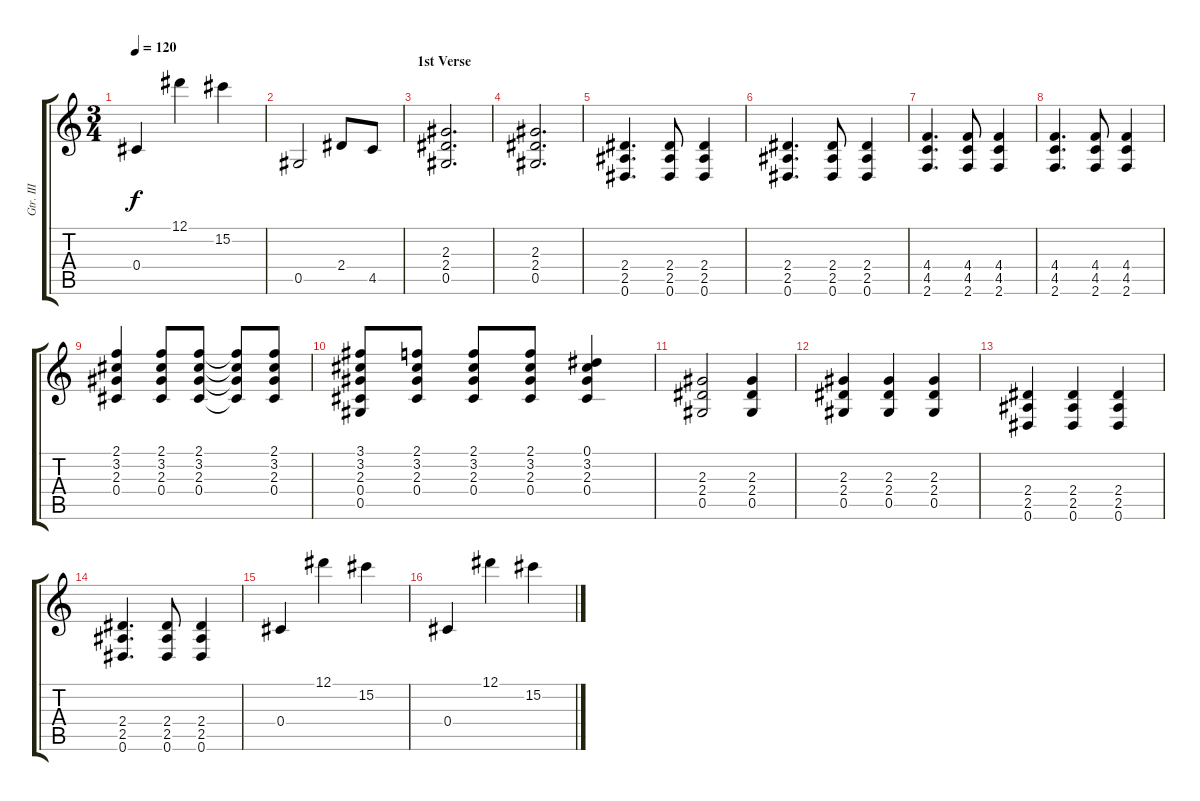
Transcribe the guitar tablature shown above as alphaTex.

\track ("Gtr. III" "Gtr. III") {instrument acousticguitarsteel}
\staff {score tabs}
\tuning (Eb4 Bb3 Gb3 Db3 Ab2 Eb2) {hide}
\ts (3 4)
\tempo 120
\clef g2
\ks c
0.4.4{dy f} 12.1.4 15.2.4 |
0.5.2 2.4.8 4.5.8 |
\section ("" "1st Verse")
(2.3 2.4 0.5).2{d} |
(2.3 2.4 0.5).2{d} |
(2.4 2.5 0.6).4{d} (2.4 2.5 0.6).8 (2.4 2.5 0.6).4 |
(2.4 2.5 0.6).4{d} (2.4 2.5 0.6).8 (2.4 2.5 0.6).4 |
(4.4 4.5 2.6).4{d} (4.4 4.5 2.6).8 (4.4 4.5 2.6).4 |
(4.4 4.5 2.6).4{d} (4.4 4.5 2.6).8 (4.4 4.5 2.6).4 |
(2.1 3.2 2.3 0.4).4 (2.1 3.2 2.3 0.4).8 (2.1 3.2 2.3 0.4).8 (2.1{t} 3.2{t} 2.3{t} 0.4{t}).8 (2.1 3.2 2.3 0.4).8 |
(3.1 3.2 2.3 0.4 0.5).8 (2.1 3.2 2.3 0.4).8 (2.1 3.2 2.3 0.4).8 (2.1 3.2 2.3 0.4).8 (0.1 3.2 2.3 0.4).4 |
(2.3 2.4 0.5).2 (2.3 2.4 0.5).4 |
(2.3 2.4 0.5).4 (2.3 2.4 0.5).4 (2.3 2.4 0.5).4 |
(2.4 2.5 0.6).4 (2.4 2.5 0.6).4 (2.4 2.5 0.6).4 |
(2.4 2.5 0.6).4{d} (2.4 2.5 0.6).8 (2.4 2.5 0.6).4 |
0.4.4 12.1.4 15.2.4 |
0.4.4 12.1.4 15.2.4
